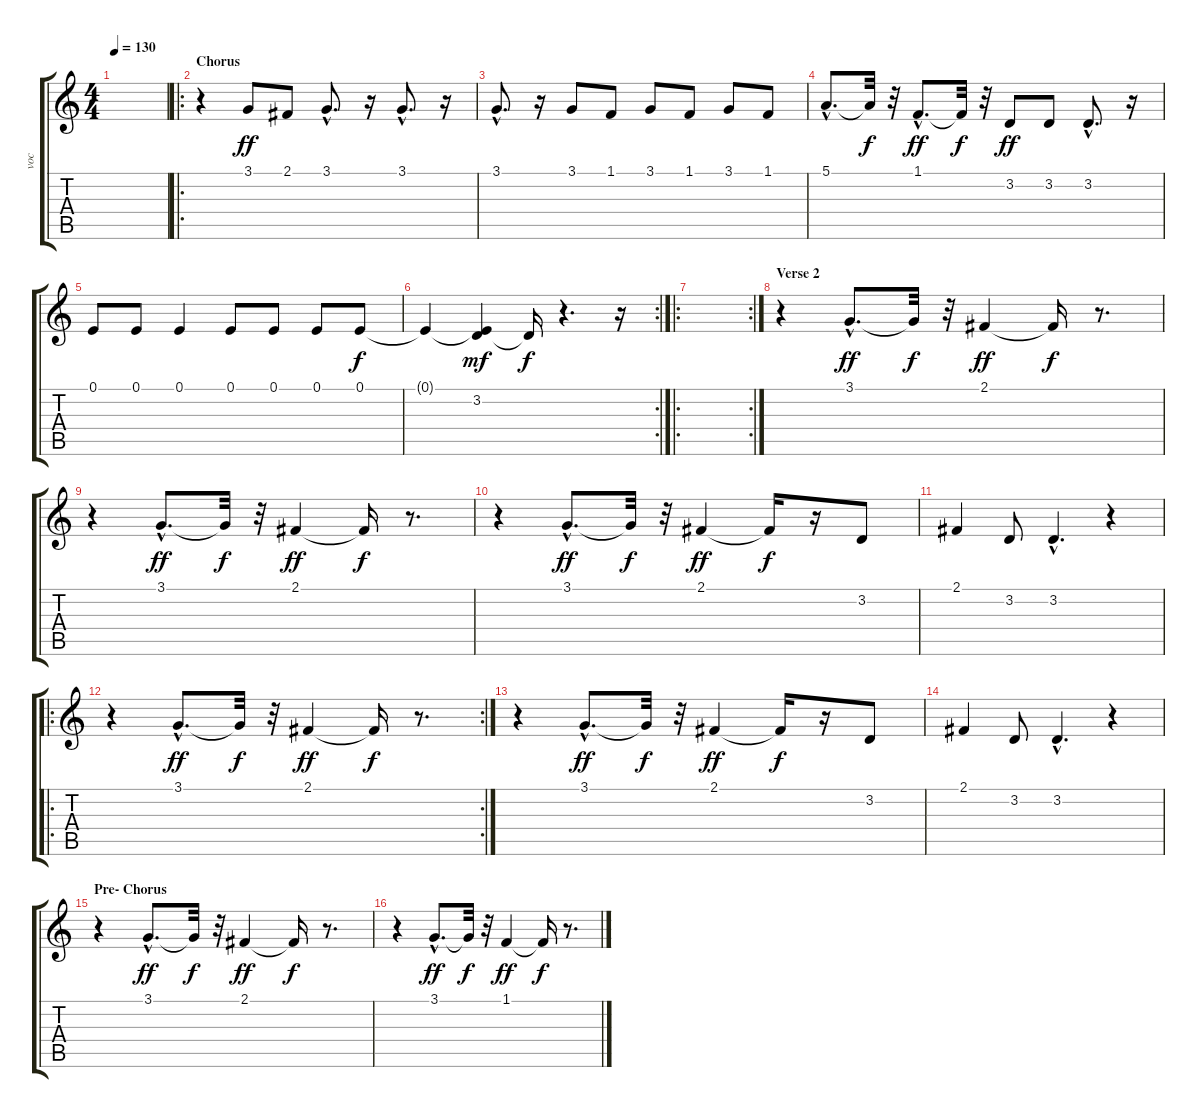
\track ("voc" "voc") {instrument lead6voice}
\staff {score tabs}
\tuning (E4 B3 G3 D3 A2 E2) {hide}
\ts (4 4)
\tempo 130
\clef g2
\ks c
|
\ro
\section ("" "Chorus")
r.4 3.1.8{dy ff} 2.1.8 3.1{hac}.8{d} r.16 3.1{hac}.8{d} r.16 |
3.1{hac}.8{d} r.16 3.1.8 1.1.8 3.1.8 1.1.8 3.1.8 1.1.8 |
5.1{hac}.8{d} 5.1{t}.32{dy f} r.32 1.1{hac}.8{d dy ff} 1.1{t}.32{dy f} r.32 3.2.8{dy ff} 3.2.8 3.2{hac}.8{d} r.16 |
0.1.8 0.1.8 0.1.4 0.1.8 0.1.8 0.1.8 0.1.8{dy f} |
\rc 2
\section ("" "")
0.1{t}.4 (0.1{t} 3.2).4{dy mf} 3.2{t}.16{dy f} r.4{d} r.16 |
\ro
\rc 2
|
\section ("" "Verse 2")
r.4 3.1{hac}.8{d dy ff instrument lead3calliope} 3.1{t}.32{dy f} r.32 2.1.4{dy ff} 2.1{t}.16{dy f} r.8{d} |
r.4 3.1{hac}.8{d dy ff} 3.1{t}.32{dy f} r.32 2.1.4{dy ff} 2.1{t}.16{dy f} r.8{d} |
r.4 3.1{hac}.8{d dy ff} 3.1{t}.32{dy f} r.32 2.1.4{dy ff} 2.1{t}.16{dy f} r.16 3.2.8 |
2.1.4 3.2.8 3.2{hac}.4{d} r.4 |
\ro
\rc 2
r.4 3.1{hac}.8{d dy ff} 3.1{t}.32{dy f} r.32 2.1.4{dy ff} 2.1{t}.16{dy f} r.8{d} |
r.4 3.1{hac}.8{d dy ff} 3.1{t}.32{dy f} r.32 2.1.4{dy ff} 2.1{t}.16{dy f} r.16 3.2.8 |
2.1.4 3.2.8 3.2{hac}.4{d} r.4 |
\section ("" "Pre- Chorus")
r.4 3.1{hac}.8{d dy ff} 3.1{t}.32{dy f} r.32 2.1.4{dy ff} 2.1{t}.16{dy f} r.8{d} |
r.4 3.1{hac}.8{d dy ff} 3.1{t}.32{dy f} r.32 1.1.4{dy ff} 1.1{t}.16{dy f} r.8{d}
